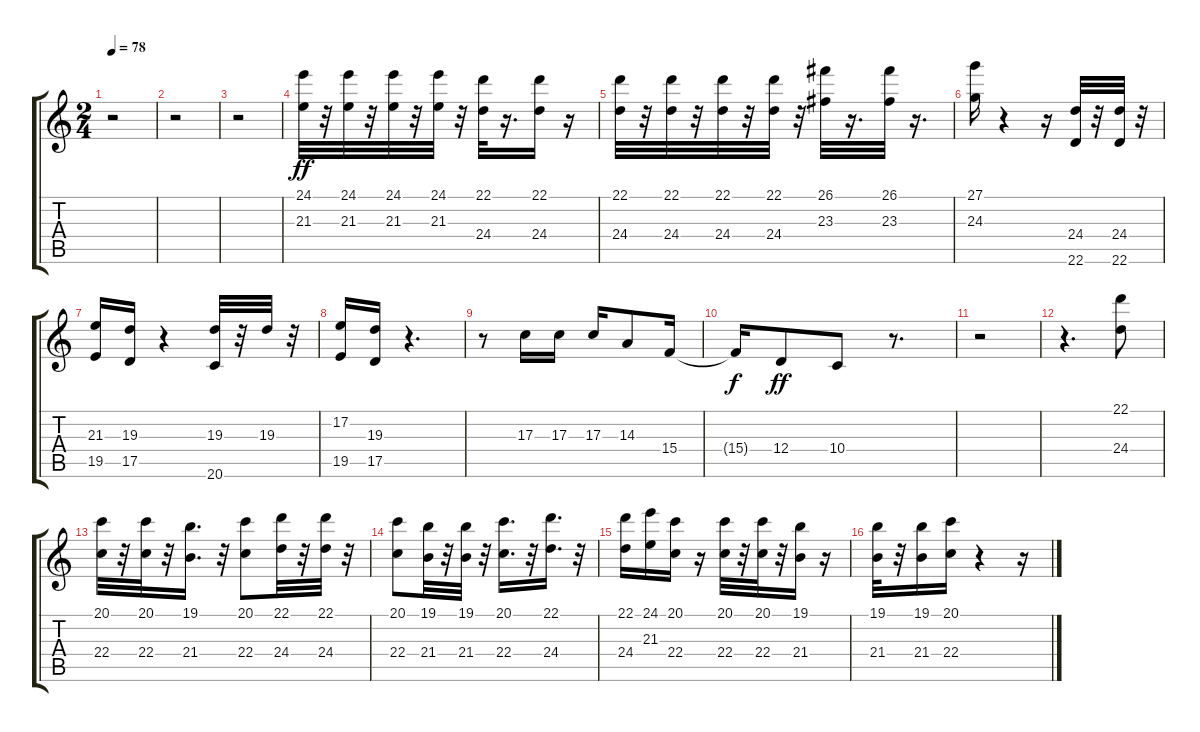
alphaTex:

\track "" {instrument choiraahs}
\staff {score tabs}
\tuning (E4 B3 G3 D3 A2 E2) {hide}
\ts (2 4)
\tempo 78
\clef g2
\ks c
r.2{dy f} |
r.2 |
r.2 |
(24.1 21.3).32{dy ff} r.32 (24.1 21.3).32 r.32 (24.1 21.3).32 r.32 (24.1 21.3).32 r.32 (22.1 24.4).32 r.16{d} (22.1 24.4).16 r.16 |
(22.1 24.4).32 r.32 (22.1 24.4).32 r.32 (22.1 24.4).32 r.32 (22.1 24.4).32 r.32 (26.1 23.3).32 r.16{d} (26.1 23.3).32 r.16{d} |
(27.1 24.3).16 r.4 r.16 (24.4 22.6).32 r.32 (24.4 22.6).32 r.32 |
(21.3 19.5).16 (19.3 17.5).16 r.4 (19.3 20.6).32 r.32 19.3.32 r.32 |
(17.2 19.5).16 (19.3 17.5).16 r.4{d} |
r.8 17.3.16 17.3.16 17.3.16 14.3.8 15.4.16 |
15.4{t}.16{dy f} 12.4.8{dy ff} 10.4.8 r.8{d} |
r.2 |
r.4{d} (22.1 24.4).8 |
(20.1 22.4).32 r.32 (20.1 22.4).32 r.32 (19.1 21.4).16{d} r.32 (20.1 22.4).8 (22.1 24.4).32 r.32 (22.1 24.4).32 r.32 |
(20.1 22.4).8 (19.1 21.4).32 r.32 (19.1 21.4).32 r.32 (20.1 22.4).16{d} r.32 (22.1 24.4).16{d} r.32 |
(22.1 24.4).16 (24.1 21.3).16 (20.1 22.4).16 r.16 (20.1 22.4).32 r.32 (20.1 22.4).32 r.32 (19.1 21.4).16 r.16 |
(19.1 21.4).32 r.32 (19.1 21.4).16 (20.1 22.4).16 r.4 r.16
